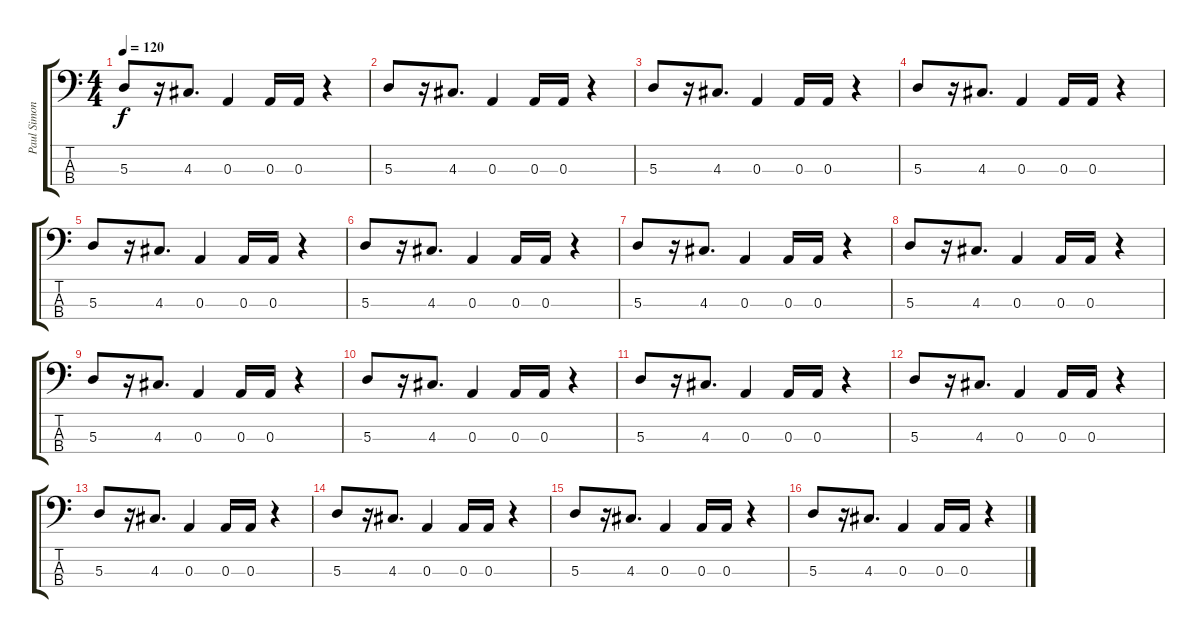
\track ("Paul Simonon" "Paul Simon") {instrument electricbassfinger}
\staff {score tabs}
\tuning (G2 D2 A1 E1) {hide}
\ts (4 4)
\tempo 120
\clef f4
\ks c
5.3.8{dy f} r.16 4.3.8{d} 0.3.4 0.3.16 0.3.16 r.4 |
5.3.8 r.16 4.3.8{d} 0.3.4 0.3.16 0.3.16 r.4 |
5.3.8 r.16 4.3.8{d} 0.3.4 0.3.16 0.3.16 r.4 |
5.3.8 r.16 4.3.8{d} 0.3.4 0.3.16 0.3.16 r.4 |
5.3.8 r.16 4.3.8{d} 0.3.4 0.3.16 0.3.16 r.4 |
5.3.8 r.16 4.3.8{d} 0.3.4 0.3.16 0.3.16 r.4 |
5.3.8 r.16 4.3.8{d} 0.3.4 0.3.16 0.3.16 r.4 |
5.3.8 r.16 4.3.8{d} 0.3.4 0.3.16 0.3.16 r.4 |
5.3.8 r.16 4.3.8{d} 0.3.4 0.3.16 0.3.16 r.4 |
5.3.8 r.16 4.3.8{d} 0.3.4 0.3.16 0.3.16 r.4 |
5.3.8 r.16 4.3.8{d} 0.3.4 0.3.16 0.3.16 r.4 |
5.3.8 r.16 4.3.8{d} 0.3.4 0.3.16 0.3.16 r.4 |
5.3.8 r.16 4.3.8{d} 0.3.4 0.3.16 0.3.16 r.4 |
5.3.8 r.16 4.3.8{d} 0.3.4 0.3.16 0.3.16 r.4 |
5.3.8 r.16 4.3.8{d} 0.3.4 0.3.16 0.3.16 r.4 |
5.3.8 r.16 4.3.8{d} 0.3.4 0.3.16 0.3.16 r.4
